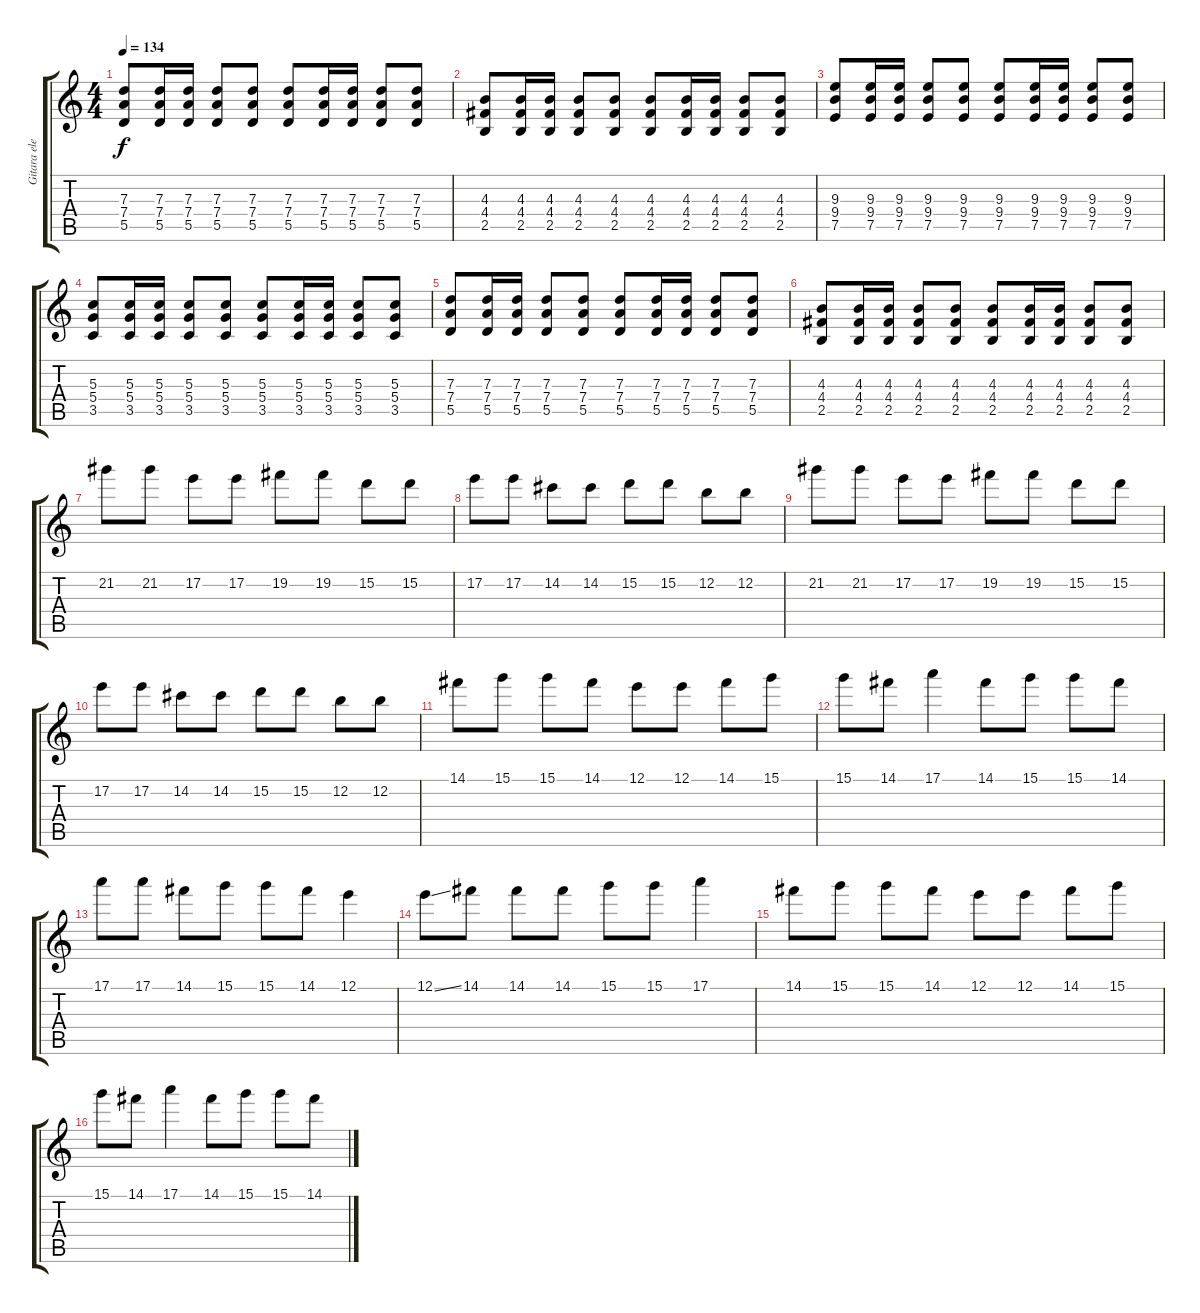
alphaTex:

\track ("Gitara elektryczna" "Gitara ele") {instrument distortionguitar}
\staff {score tabs}
\tuning (E4 B3 G3 D3 A2 E2) {hide}
\ts (4 4)
\tempo 134
\clef g2
\ks c
(7.3 7.4 5.5).8{dy f} (7.3 7.4 5.5).16 (7.3 7.4 5.5).16 (7.3 7.4 5.5).8 (7.3 7.4 5.5).8 (7.3 7.4 5.5).8 (7.3 7.4 5.5).16 (7.3 7.4 5.5).16 (7.3 7.4 5.5).8 (7.3 7.4 5.5).8 |
(4.3 4.4 2.5).8 (4.3 4.4 2.5).16 (4.3 4.4 2.5).16 (4.3 4.4 2.5).8 (4.3 4.4 2.5).8 (4.3 4.4 2.5).8 (4.3 4.4 2.5).16 (4.3 4.4 2.5).16 (4.3 4.4 2.5).8 (4.3 4.4 2.5).8 |
(9.3 9.4 7.5).8 (9.3 9.4 7.5).16 (9.3 9.4 7.5).16 (9.3 9.4 7.5).8 (9.3 9.4 7.5).8 (9.3 9.4 7.5).8 (9.3 9.4 7.5).16 (9.3 9.4 7.5).16 (9.3 9.4 7.5).8 (9.3 9.4 7.5).8 |
(5.3 5.4 3.5).8 (5.3 5.4 3.5).16 (5.3 5.4 3.5).16 (5.3 5.4 3.5).8 (5.3 5.4 3.5).8 (5.3 5.4 3.5).8 (5.3 5.4 3.5).16 (5.3 5.4 3.5).16 (5.3 5.4 3.5).8 (5.3 5.4 3.5).8 |
(7.3 7.4 5.5).8 (7.3 7.4 5.5).16 (7.3 7.4 5.5).16 (7.3 7.4 5.5).8 (7.3 7.4 5.5).8 (7.3 7.4 5.5).8 (7.3 7.4 5.5).16 (7.3 7.4 5.5).16 (7.3 7.4 5.5).8 (7.3 7.4 5.5).8 |
(4.3 4.4 2.5).8 (4.3 4.4 2.5).16 (4.3 4.4 2.5).16 (4.3 4.4 2.5).8 (4.3 4.4 2.5).8 (4.3 4.4 2.5).8 (4.3 4.4 2.5).16 (4.3 4.4 2.5).16 (4.3 4.4 2.5).8 (4.3 4.4 2.5).8 |
21.2.8 21.2.8 17.2.8 17.2.8 19.2.8 19.2.8 15.2.8 15.2.8 |
17.2.8 17.2.8 14.2.8 14.2.8 15.2.8 15.2.8 12.2.8 12.2.8 |
21.2.8 21.2.8 17.2.8 17.2.8 19.2.8 19.2.8 15.2.8 15.2.8 |
17.2.8 17.2.8 14.2.8 14.2.8 15.2.8 15.2.8 12.2.8 12.2.8 |
14.1.8 15.1.8 15.1.8 14.1.8 12.1.8 12.1.8 14.1.8 15.1.8 |
15.1.8 14.1.8 17.1.4 14.1.8 15.1.8 15.1.8 14.1.8 |
17.1.8 17.1.8 14.1.8 15.1.8 15.1.8 14.1.8 12.1.4 |
12.1{ss}.8 14.1.8 14.1.8 14.1.8 15.1.8 15.1.8 17.1.4 |
14.1.8 15.1.8 15.1.8 14.1.8 12.1.8 12.1.8 14.1.8 15.1.8 |
15.1.8 14.1.8 17.1.4 14.1.8 15.1.8 15.1.8 14.1.8
